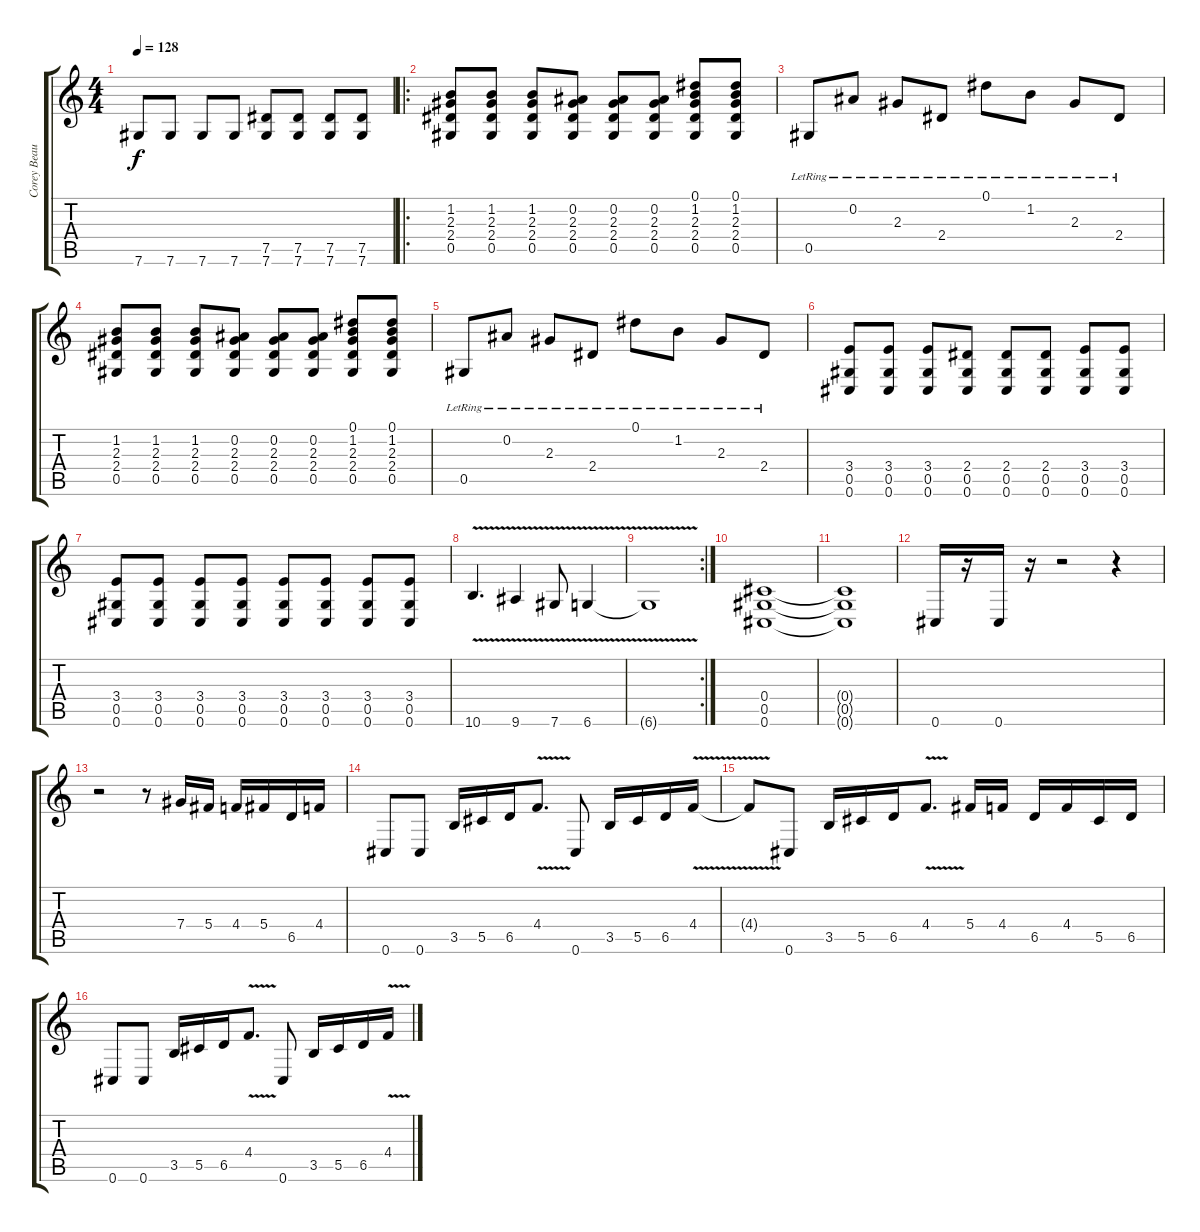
\track ("Corey Beaulieu" "Corey Beau") {instrument overdrivenguitar}
\staff {score tabs}
\tuning (Eb4 Bb3 Gb3 Db3 Ab2 Db2) {hide}
\ts (4 4)
\tempo 128
\clef g2
\ks c
7.6.8{dy f} 7.6.8 7.6.8 7.6.8 (7.5 7.6).8 (7.5 7.6).8 (7.5 7.6).8 (7.5 7.6).8 |
\ro
(1.2 2.3 2.4 0.5).8{volume 16} (1.2 2.3 2.4 0.5).8 (1.2 2.3 2.4 0.5).8 (0.2 2.3 2.4 0.5).8 (0.2 2.3 2.4 0.5).8 (0.2 2.3 2.4 0.5).8 (0.1 1.2 2.3 2.4 0.5).8 (0.1 1.2 2.3 2.4 0.5).8 |
0.5{lr}.8 0.2{lr}.8 2.3{lr}.8 2.4{lr}.8 0.1{lr}.8 1.2{lr}.8 2.3{lr}.8 2.4{lr}.8 |
(1.2 2.3 2.4 0.5).8 (1.2 2.3 2.4 0.5).8 (1.2 2.3 2.4 0.5).8 (0.2 2.3 2.4 0.5).8 (0.2 2.3 2.4 0.5).8 (0.2 2.3 2.4 0.5).8 (0.1 1.2 2.3 2.4 0.5).8 (0.1 1.2 2.3 2.4 0.5).8 |
0.5{lr}.8 0.2{lr}.8 2.3{lr}.8 2.4{lr}.8 0.1{lr}.8 1.2{lr}.8 2.3{lr}.8 2.4{lr}.8 |
(3.4 0.5 0.6).8 (3.4 0.5 0.6).8 (3.4 0.5 0.6).8 (2.4 0.5 0.6).8 (2.4 0.5 0.6).8 (2.4 0.5 0.6).8 (3.4 0.5 0.6).8 (3.4 0.5 0.6).8 |
(3.4 0.5 0.6).8 (3.4 0.5 0.6).8 (3.4 0.5 0.6).8 (3.4 0.5 0.6).8 (3.4 0.5 0.6).8 (3.4 0.5 0.6).8 (3.4 0.5 0.6).8 (3.4 0.5 0.6).8 |
10.6{v}.4{d} 9.6{v}.4 7.6{v}.8 6.6{v}.4 |
\rc 2
6.6{t}.1 |
(0.4 0.5 0.6).1 |
(0.4{t} 0.5{t} 0.6{t}).1 |
0.6.16 r.16 0.6.16 r.16 r.2 r.4 |
r.2 r.8 7.4.16 5.4.16 4.4.16 5.4.16 6.5.16 4.4.16 |
0.6.8 0.6.8 3.5.16 5.5.16 6.5.16 4.4{v}.8{d} 0.6.8 3.5.16 5.5.16 6.5.16 4.4{v}.16 |
4.4{t}.8 0.6.8 3.5.16 5.5.16 6.5.16 4.4{v}.8{d} 5.4.16 4.4.16 6.5.16 4.4.16 5.5.16 6.5.16 |
0.6.8 0.6.8 3.5.16 5.5.16 6.5.16 4.4{v}.8{d} 0.6.8 3.5.16 5.5.16 6.5.16 4.4{v}.16
